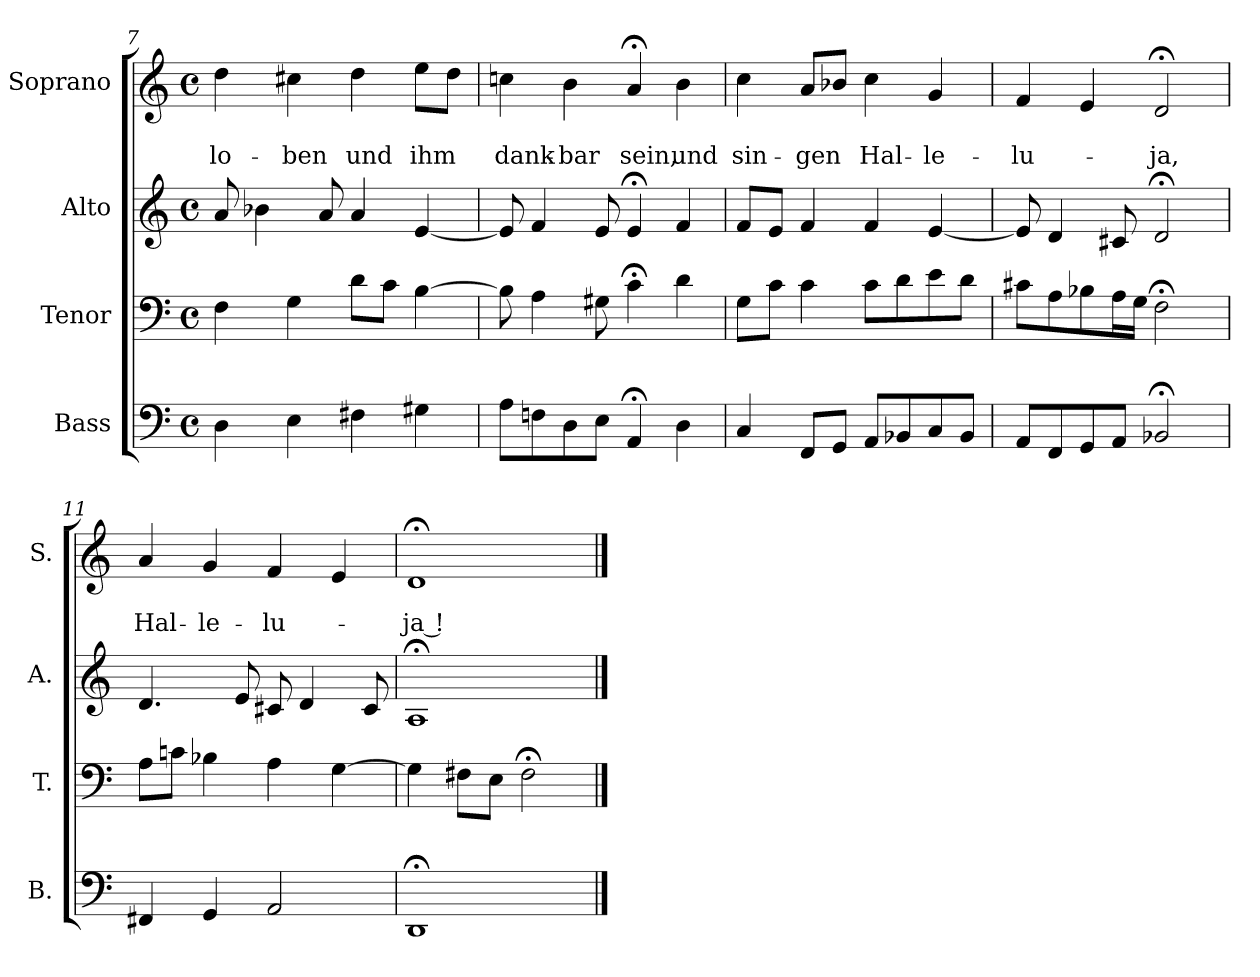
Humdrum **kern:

**kern	**kern	**kern	**kern	**text	**text
*part4	*part3	*part2	*part1	*part1	*part1
*staff4	*staff3	*staff2	*staff1	*staff1	*staff1
*I"Bass	*I"Tenor	*I"Alto	*I"Soprano	*	*
*I'B.	*I'T.	*I'A.	*I'S.	*	*
*clefF4	*clefF4	*clefG2	*clefG2	*	*
*k[]	*k[]	*k[]	*k[]	*	*
*a:	*a:	*a:	*a:	*	*
*M4/4	*M4/4	*M4/4	*M4/4	*	*
*met(c)	*met(c)	*met(c)	*met(c)	*	*
=7	=7	=7	=7	=7	=7
4D\	4F\	8a/	4dd\	.	lo-
.	.	4b-X\	.	.	.
4E\	4G\	.	4cc#X\	.	-ben
.	.	8a/	.	.	.
4F#X\	8d\L	4a/	4dd\	.	und
.	8c\J	.	.	.	.
4G#X\	[4B\	[4e/	8ee\L	.	ihm
.	.	.	8dd\J	.	.
!!LO:PB:g=z
=8	=8	=8	=8	=8	=8
8A\L	8B\]	8e/]	4ccn\	.	dank-
8Fn\	4A\	4f/	.	.	.
8D\	.	.	4b\	.	-bar
8E\J	8G#X\	8e/	.	.	.
4AA;</	4c;<\	4e;</	4a;</	.	sein,
4D\	4d\	4f/	4b\	.	und
=9	=9	=9	=9	=9	=9
4C/	8G\L	8f/L	4cc\	.	sin-
.	8c\J	8e/J	.	.	.
8FF/L	4c\	4f/	8a/L	.	-gen
8GG/J	.	.	8b-X/J	.	.
8AA/L	8c\L	4f/	4cc\	.	Hal-
8BB-X/	8d\	.	.	.	.
8C/	8e\	[4e/	4g/	.	-le-
8BB-/J	8d\J	.	.	.	.
=10	=10	=10	=10	=10	=10
8AA/L	8c#X\L	8e/]	4f/	.	-lu-
8FF/	8A\	4d/	.	.	.
8GG/	8B-X\	.	4e/	.	.
8AA/J	16A\L	8c#X/	.	.	.
.	16G\JJ	.	.	.	.
2BB-X;</	2F;<\	2d;</	2d;</	.	-ja,
=11	=11	=11	=11	=11	=11
4FF#X/	8A\L	4.d/	4a/	.	Hal-
.	8cn\J	.	.	.	.
4GG/	4B-X\	.	4g/	.	-le-
.	.	8e/	.	.	.
2AA/	4A\	8c#X/	4f/	.	-lu-
.	.	4d/	.	.	.
.	[4G\	.	4e/	.	.
.	.	8c#/	.	.	.
=12	=12	=12	=12	=12	=12
1DD;<	4G\]	1A;<	1d;<	.	-ja !
.	8F#X\L	.	.	.	.
.	8E\J	.	.	.	.
.	2F#;<\	.	.	.	.
==	==	==	==	==	==
*-	*-	*-	*-	*-	*-
